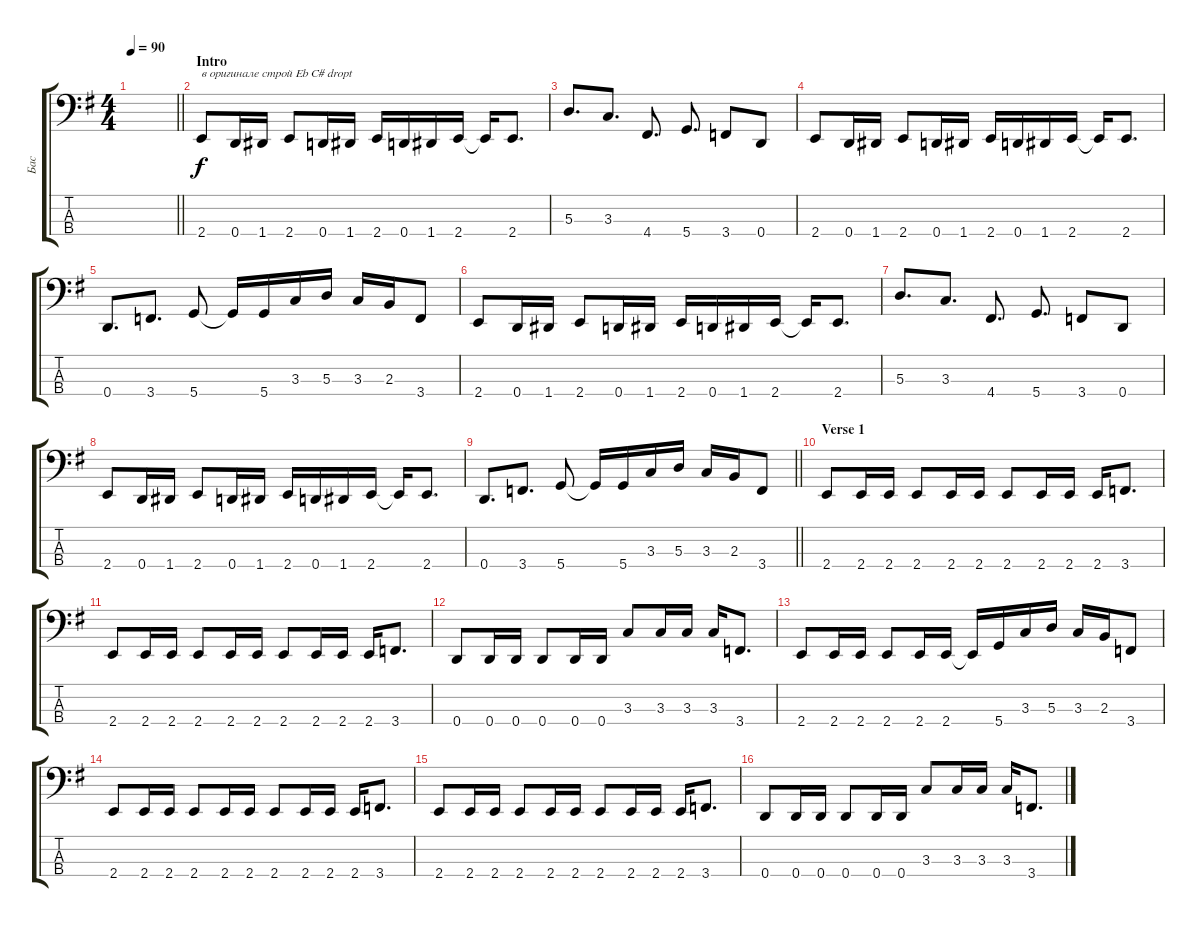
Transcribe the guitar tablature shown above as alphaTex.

\track ("Бас" "Бас") {instrument electricbassfinger}
\staff {score tabs}
\tuning (G2 D2 A1 D1) {hide}
\ts (4 4)
\tempo 90
\clef f4
\barLineRight lightlight
\ks eminor
|
\section ("" "Intro")
2.4.8{txt "в оригинале строй Eb C# dropt"} 0.4.16 1.4.16 2.4.8 0.4.16 1.4.16 2.4.16 0.4.16 1.4.16 2.4.16 2.4{t}.16 2.4.8{d} |
5.3.8{d} 3.3.8{d} 4.4.8{d} 5.4.8{d} 3.4.8 0.4.8 |
2.4.8 0.4.16 1.4.16 2.4.8 0.4.16 1.4.16 2.4.16 0.4.16 1.4.16 2.4.16 2.4{t}.16 2.4.8{d} |
0.4.8{d} 3.4.8{d} 5.4.8 5.4{t}.16 5.4.16 3.3.16 5.3.16 3.3.16 2.3.16 3.4.8 |
2.4.8 0.4.16 1.4.16 2.4.8 0.4.16 1.4.16 2.4.16 0.4.16 1.4.16 2.4.16 2.4{t}.16 2.4.8{d} |
5.3.8{d} 3.3.8{d} 4.4.8{d} 5.4.8{d} 3.4.8 0.4.8 |
2.4.8 0.4.16 1.4.16 2.4.8 0.4.16 1.4.16 2.4.16 0.4.16 1.4.16 2.4.16 2.4{t}.16 2.4.8{d} |
\barLineRight lightlight
0.4.8{d} 3.4.8{d} 5.4.8 5.4{t}.16 5.4.16 3.3.16 5.3.16 3.3.16 2.3.16 3.4.8 |
\section ("" "Verse 1")
2.4.8 2.4.16 2.4.16 2.4.8 2.4.16 2.4.16 2.4.8 2.4.16 2.4.16 2.4.16 3.4.8{d} |
2.4.8 2.4.16 2.4.16 2.4.8 2.4.16 2.4.16 2.4.8 2.4.16 2.4.16 2.4.16 3.4.8{d} |
0.4.8 0.4.16 0.4.16 0.4.8 0.4.16 0.4.16 3.3.8 3.3.16 3.3.16 3.3.16 3.4.8{d} |
2.4.8 2.4.16 2.4.16 2.4.8 2.4.16 2.4.16 2.4{t}.16 5.4.16 3.3.16 5.3.16 3.3.16 2.3.16 3.4.8 |
2.4.8 2.4.16 2.4.16 2.4.8 2.4.16 2.4.16 2.4.8 2.4.16 2.4.16 2.4.16 3.4.8{d} |
2.4.8 2.4.16 2.4.16 2.4.8 2.4.16 2.4.16 2.4.8 2.4.16 2.4.16 2.4.16 3.4.8{d} |
0.4.8 0.4.16 0.4.16 0.4.8 0.4.16 0.4.16 3.3.8 3.3.16 3.3.16 3.3.16 3.4.8{d}
